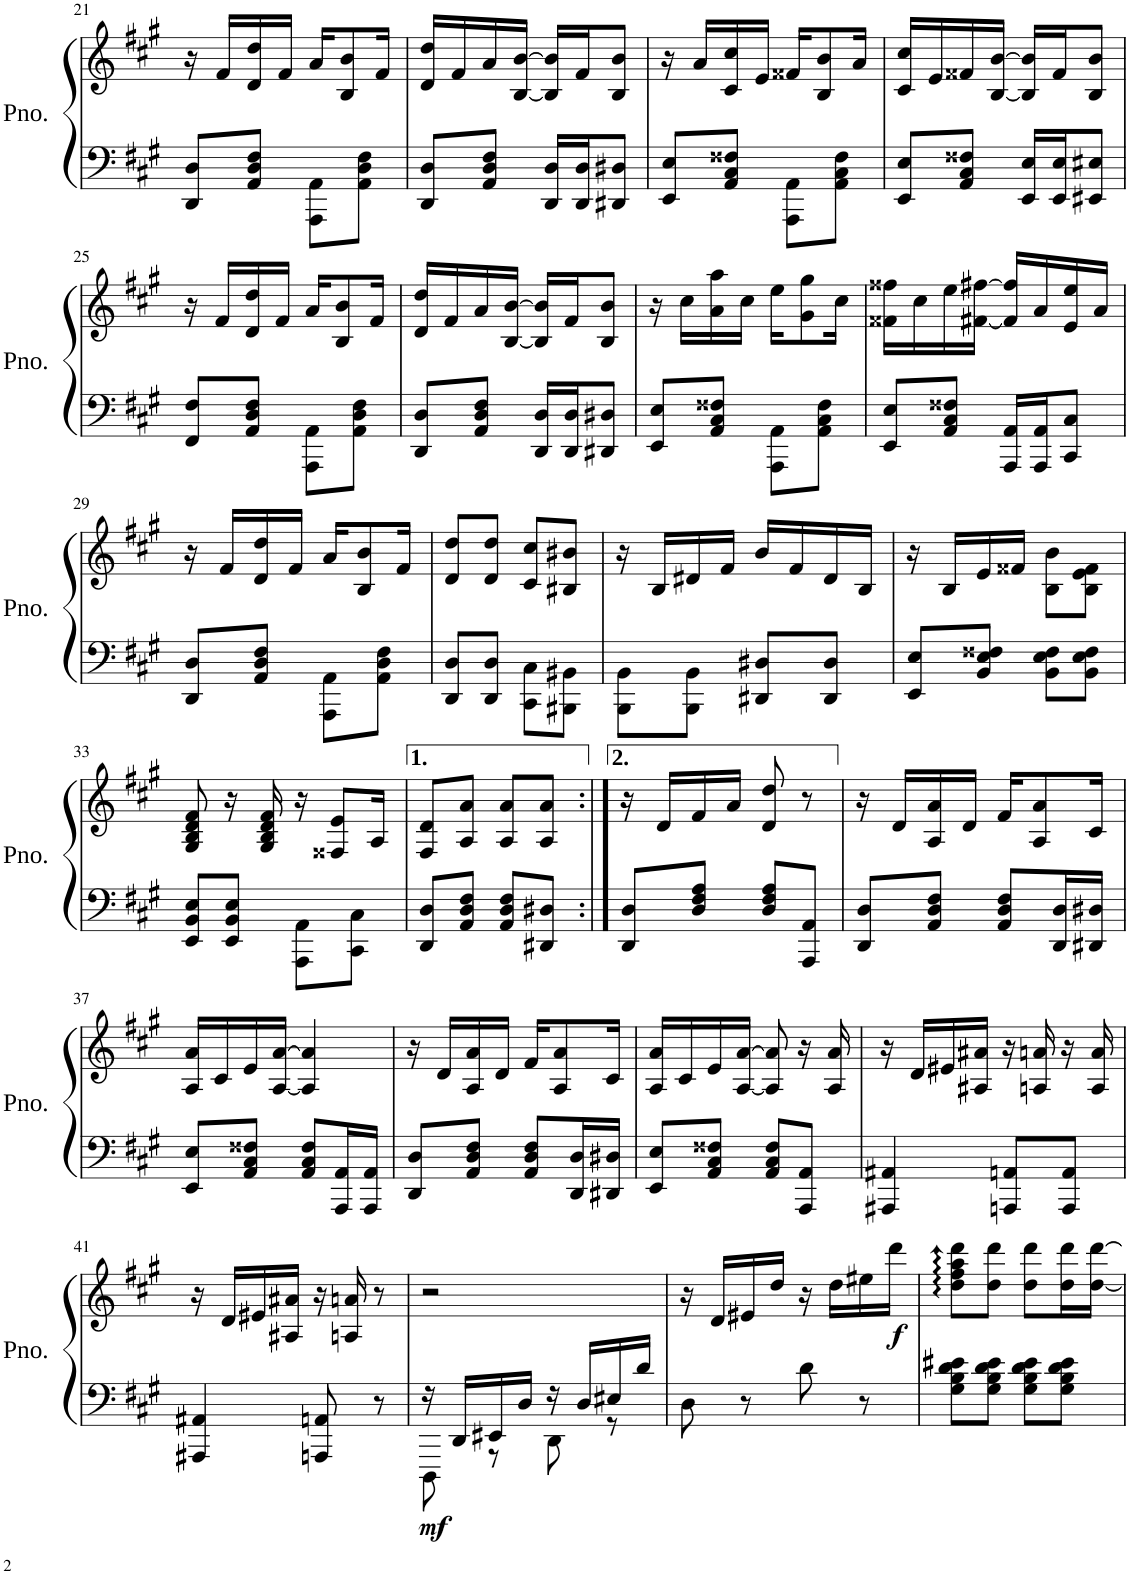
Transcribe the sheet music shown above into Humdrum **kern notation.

**kern	**kern	**dynam
*part1	*part1	*part1
*staff2	*staff1	*staff1/2
*I"Piano	*	*
*I'Pno.	*	*
!!LO:PB:g=z
*clefF4	*clefG2	*
*k[f#c#g#]	*k[f#c#g#]	*
*M2/4	*M2/4	*
=21	=21	=21
8DD/ 8D/L	16r	.
.	16f#/LL	.
8AA/ 8D/ 8F#/J	16d/ 16dd/	.
.	16f#/JJ	.
8AAA\ 8AA\L	16a/KL	.
.	8B/ 8b/	.
8AA\ 8D\ 8F#\J	.	.
.	16f#/Jk	.
=22	=22	=22
8DD/ 8D/L	16d/ 16dd/LL	.
.	16f#/	.
8AA/ 8D/ 8F#/J	16a/	.
.	[16B/ [16b/JJ	.
16DD/ 16D/LL	16B/] 16b/]LL	.
16DD/ 16D/J	16f#/J	.
8DD#X/ 8D#X/J	8B/ 8b/J	.
=23	=23	=23
8EE/ 8E/L	16r	.
.	16a/LL	.
8AA/ 8C#/ 8F##X/J	16c#/ 16cc#/	.
.	16e/JJ	.
8AAA\ 8AA\L	16f##X/KL	.
.	8B/ 8b/	.
8AA\ 8C#\ 8F##\J	.	.
.	16a/Jk	.
=24	=24	=24
8EE/ 8E/L	16c#/ 16cc#/LL	.
.	16e/	.
8AA/ 8C#/ 8F##X/J	16f##X/	.
.	[16B/ [16b/JJ	.
16EE/ 16E/LL	16B/] 16b/]LL	.
16EE/ 16E/J	16f##/J	.
8EE#X/ 8E#X/J	8B/ 8b/J	.
!!LO:LB:g=z
=25	=25	=25
8FF#/ 8F#/L	16r	.
.	16f#/LL	.
8AA/ 8D/ 8F#/J	16d/ 16dd/	.
.	16f#/JJ	.
8AAA\ 8AA\L	16a/KL	.
.	8B/ 8b/	.
8AA\ 8D\ 8F#\J	.	.
.	16f#/Jk	.
=26	=26	=26
8DD/ 8D/L	16d/ 16dd/LL	.
.	16f#/	.
8AA/ 8D/ 8F#/J	16a/	.
.	[16B/ [16b/JJ	.
16DD/ 16D/LL	16B/] 16b/]LL	.
16DD/ 16D/J	16f#/J	.
8DD#X/ 8D#X/J	8B/ 8b/J	.
=27	=27	=27
8EE/ 8E/L	16r	.
.	16cc#\LL	.
8AA/ 8C#/ 8F##X/J	16a\ 16aa\	.
.	16cc#\JJ	.
8AAA\ 8AA\L	16ee\KL	.
.	8g#\ 8gg#\	.
8AA\ 8C#\ 8F##\J	.	.
.	16cc#\Jk	.
=28	=28	=28
8EE/ 8E/L	16f##X\ 16ff##X\LL	.
.	16cc#\	.
8AA/ 8C#/ 8F##X/J	16ee\	.
.	[16f#X\ [16ff#X\JJ	.
16AAA/ 16AA/LL	16f#/] 16ff#/]LL	.
16AAA/ 16AA/J	16a/	.
8CC#/ 8C#/J	16e/ 16ee/	.
.	16a/JJ	.
!!LO:LB:g=z
=29	=29	=29
8DD/ 8D/L	16r	.
.	16f#/LL	.
8AA/ 8D/ 8F#/J	16d/ 16dd/	.
.	16f#/JJ	.
8AAA\ 8AA\L	16a/KL	.
.	8B/ 8b/	.
8AA\ 8D\ 8F#\J	.	.
.	16f#/Jk	.
=30	=30	=30
8DD/ 8D/L	8d/ 8dd/L	.
8DD/ 8D/J	8d/ 8dd/J	.
8CC#\ 8C#\L	8c#/ 8cc#/L	.
8BBB#X\ 8BB#X\J	8B#X/ 8b#X/J	.
=31	=31	=31
8BBB\ 8BB\L	16r	.
.	16B/LL	.
8BBB\ 8BB\J	16d#X/	.
.	16f#/JJ	.
8DD#X/ 8D#X/L	16b/LL	.
.	16f#/	.
8DD#/ 8D#/J	16d#/	.
.	16B/JJ	.
=32	=32	=32
8EE/ 8E/L	16r	.
.	16B/LL	.
8BB/ 8E/ 8F##X/J	16e/	.
.	16f##X/JJ	.
8BB\ 8E\ 8F##\L	8B\ 8b\L	.
8BB\ 8E\ 8F##\J	8B\ 8e\ 8f##\J	.
!!LO:LB:g=z
=33	=33	=33
8EE/ 8BB/ 8E/L	8G#/ 8B/ 8d/ 8f#/	.
8EE/ 8BB/ 8E/J	16r	.
.	16G#/ 16B/ 16d/ 16f#/	.
8AAA\ 8AA\L	16r	.
.	8F##X/ 8e/L	.
8CC#\ 8C#\J	.	.
.	16A/Jk	.
=34	=34	=34
8DD/ 8D/L	8F#/ 8d/L	.
8AA/ 8D/ 8F#/J	8A/ 8a/J	.
8AA/ 8D/ 8F#/L	8A/ 8a/L	.
8DD#X/ 8D#X/J	8A/ 8a/J	.
=35:|!	=35:|!	=35:|!
8DD/ 8D/L	16r	.
.	16d/LL	.
8D/ 8F#/ 8A/J	16f#/	.
.	16a/JJ	.
8D/ 8F#/ 8A/L	8d/ 8dd/	.
8AAA/ 8AA/J	8r	.
=36	=36	=36
8DD/ 8D/L	16r	.
.	16d/LL	.
8AA/ 8D/ 8F#/J	16A/ 16a/	.
.	16d/JJ	.
8AA/ 8D/ 8F#/L	16f#/KL	.
.	8A/ 8a/	.
16DD/ 16D/L	.	.
16DD#X/ 16D#X/JJ	16c#/Jk	.
!!LO:LB:g=z
=37	=37	=37
8EE/ 8E/L	16A/ 16a/LL	.
.	16c#/	.
8AA/ 8C#/ 8F##X/J	16e/	.
.	[16A/ [16a/JJ	.
8AA/ 8C#/ 8F##/L	4A/] 4a/]	.
16AAA/ 16AA/L	.	.
16AAA/ 16AA/JJ	.	.
=38	=38	=38
8DD/ 8D/L	16r	.
.	16d/LL	.
8AA/ 8D/ 8F#/J	16A/ 16a/	.
.	16d/JJ	.
8AA/ 8D/ 8F#/L	16f#/KL	.
.	8A/ 8a/	.
16DD/ 16D/L	.	.
16DD#X/ 16D#X/JJ	16c#/Jk	.
=39	=39	=39
8EE/ 8E/L	16A/ 16a/LL	.
.	16c#/	.
8AA/ 8C#/ 8F##X/J	16e/	.
.	[16A/ [16a/JJ	.
8AA/ 8C#/ 8F##/L	8A/] 8a/]	.
8AAA/ 8AA/J	16r	.
.	16A/ 16a/	.
=40	=40	=40
4AAA#X/ 4AA#X/	16r	.
.	16d/LL	.
.	16e#X/	.
.	16A#X/ 16a#X/JJ	.
8AAAn/ 8AAn/L	16r	.
.	16An/ 16an/	.
8AAA/ 8AA/J	16r	.
.	16A/ 16a/	.
!!LO:LB:g=z
=41	=41	=41
4AAA#X/ 4AA#X/	16r	.
.	16d/LL	.
.	16e#X/	.
.	16A#X/ 16a#X/JJ	.
8AAAn/ 8AAn/	16r	.
.	16An/ 16an/	.
8r	8r	.
=42	=42	=42
*^	*	*
!	!	!	!LO:DY:b=2
16r	8DDD\	2r	mf
16DD/LL	.	.	.
16EE#X/	8r	.	.
16D/JJ	.	.	.
16r	8DD\	.	.
16D/LL	.	.	.
16E#X/	8r	.	.
16d/JJ	.	.	.
*v	*v	*	*
=43	=43	=43
8D\	16r	.
.	16d/LL	.
8r	16e#X/	.
.	16dd/JJ	.
8d\	16r	.
.	16dd\LL	.
8r	16ee#X\	.
.	16ddd\JJ	.
=44	=44	=44
!	!	!LO:DY:b
8G#\ 8B\ 8d\ 8e#X\L	8dd\ 8ff#\ 8aa\ 8ddd\L	f
8G#\ 8B\ 8d\ 8e#\J	8dd\ 8ddd\J	.
8G#\ 8B\ 8d\ 8e#\L	8dd\ 8ddd\L	.
8G#\ 8B\ 8d\ 8e#\J	16dd\ 16ddd\L	.
.	[16dd\ [16ddd\JJ	.
=	=	=
*-	*-	*-
